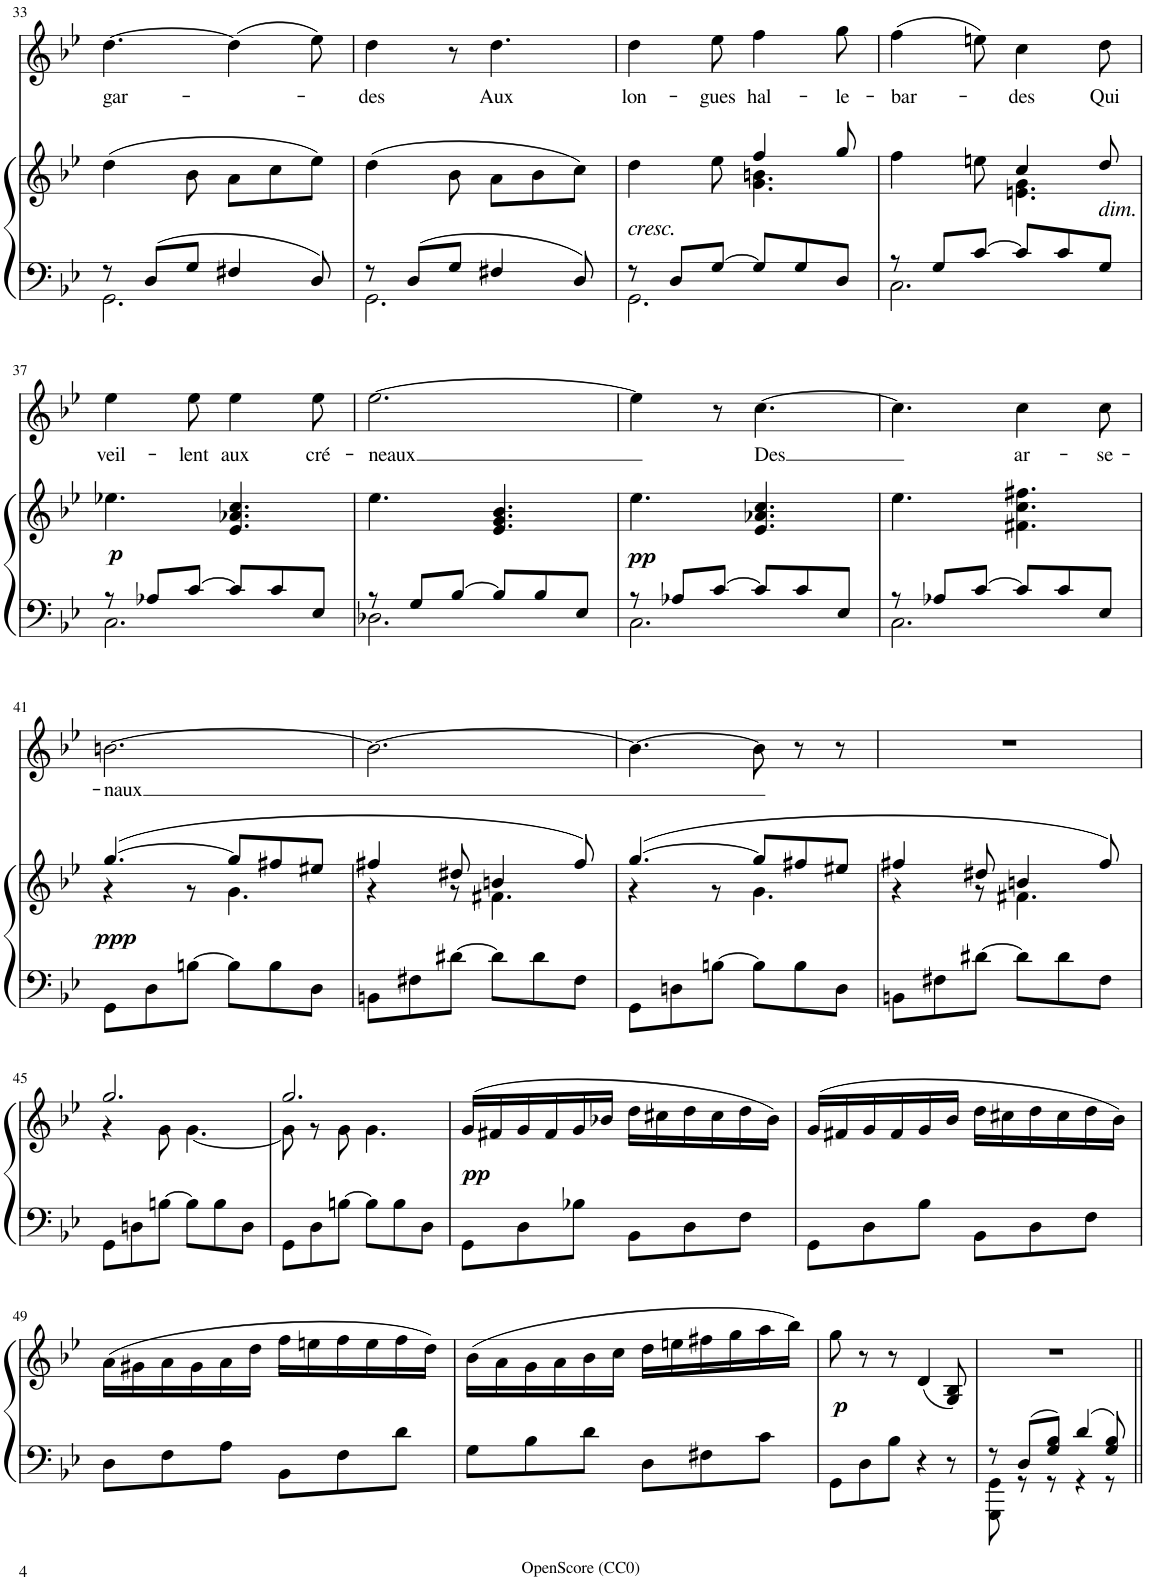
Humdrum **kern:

**kern	**kern	**dynam	**kern	**text
*part2	*part2	*part2	*part1	*part1
*staff3	*staff2	*staff2/3	*staff1	*staff1
*I"Piano	*	*	*I"Voice	*
*I'Pno	*	*	*	*
!!LO:PB:g=z
*clefF4	*clefG2	*	*clefG2	*
*k[b-e-]	*k[b-e-]	*	*k[b-e-]	*
*M6/8	*M6/8	*	*M6/8	*
=33	=33	=33	=33	=33
*^	*	*	*	*
!	!	!	!	!	!LO:LY:b
8r	2.GG\	(4dd\	.	[4.dd\	gar-
8D/L	.	.	.	.	.
8G/J	.	8b-\	.	.	.
4F#X/	.	8a\L	.	(4dd\]	.
.	.	8cc\	.	.	.
8D/	.	8ee-\J)	.	8ee-\)	.
=34	=34	=34	=34	=34	=34
!	!	!	!	!	!LO:LY:b
8r	2.GG\	(4dd\	.	4dd\	-des
8D/L	.	.	.	.	.
8G/J	.	8b-\	.	8r	.
!	!	!	!	!	!LO:LY:b
4F#X/	.	8a\L	.	4.dd\	Aux
.	.	8b-\	.	.	.
8D/	.	8cc\J)	.	.	.
=35	=35	=35	=35	=35	=35
*	*	*^	*	*	*
!	!	!LO:TX:b:i:t=cresc.	!	!	!	!
!	!	!	!	!	!	!LO:LY:b
8r	2.GG\	4dd\	4ryy	.	4dd\	lon-
8D/L	.	.	.	.	.	.
!	!	!	!	!	!	!LO:LY:b
[8G/J	.	8ee-\	8ryy	.	8ee-\	-gues
!	!	!	!	!	!	!LO:LY:b
8G/L]	.	4ff/	4.g\ 4.bn\	.	4ff\	hal-
8G/	.	.	.	.	.	.
!	!	!	!	!	!	!LO:LY:b
8D/J	.	8gg/	.	.	8gg\	-le-
=36	=36	=36	=36	=36	=36	=36
!	!	!	!	!	!	!LO:LY:b
8r	2.C\	4ff\	4ryy	.	(4ff\	-bar-
8G/L	.	.	.	.	.	.
[8c/J	.	8een\	8ryy	.	8een\)	.
!	!	!	!	!	!	!LO:LY:b
8c/L]	.	4cc/	4.en\ 4.g\	.	4cc\	-des
8c/	.	.	.	.	.	.
!	!	!LO:TX:b:i:t=dim.	!	!	!	!
!	!	!	!	!	!	!LO:LY:b
8G/J	.	8dd/	.	.	8dd\	Qui
*	*	*v	*v	*	*	*
!!LO:LB:g=z
=37	=37	=37	=37	=37	=37
!	!	!	!LO:DY:b	!	!LO:LY:b
8r	2.C\	4.ee-X\	p	4ee-\	veil-
8A-X/L	.	.	.	.	.
!	!	!	!	!	!LO:LY:b
[8c/J	.	.	.	8ee-\	-lent
!	!	!	!	!	!LO:LY:b
8c/L]	.	4.e-/ 4.a-X/ 4.cc/	.	4ee-\	aux
8c/	.	.	.	.	.
!	!	!	!	!	!LO:LY:b
8E-/J	.	.	.	8ee-\	cré-
=38	=38	=38	=38	=38	=38
!	!	!	!	!	!LO:LY:b
8r	2.D-X\	4.ee-\	.	[2.ee-\	-neaux
8G/L	.	.	.	.	.
[8B-/J	.	.	.	.	.
8B-/L]	.	4.e-/ 4.g/ 4.b-/	.	.	.
8B-/	.	.	.	.	.
8E-/J	.	.	.	.	.
=39	=39	=39	=39	=39	=39
!	!	!	!LO:DY:b	!	!
8r	2.C\	4.ee-\	pp	4ee-\]	.
8A-X/L	.	.	.	.	.
[8c/J	.	.	.	8r	.
!	!	!	!	!	!LO:LY:b
8c/L]	.	4.e-/ 4.a-X/ 4.cc/	.	[4.cc\	Des
8c/	.	.	.	.	.
8E-/J	.	.	.	.	.
=40	=40	=40	=40	=40	=40
8r	2.C\	4.ee-\	.	4.cc\]	.
8A-X/L	.	.	.	.	.
[8c/J	.	.	.	.	.
!	!	!	!	!	!LO:LY:b
8c/L]	.	4.f#X\ 4.cc\ 4.ff#X\	.	4cc\	ar-
8c/	.	.	.	.	.
!	!	!	!	!	!LO:LY:b
8E-/J	.	.	.	8cc\	-se-
*v	*v	*	*	*	*
!!LO:LB:g=z
=41	=41	=41	=41	=41
*	*^	*	*	*
!	!	!	!LO:DY:b	!	!LO:LY:b
8GG\L	([4.gg/	4r	ppp	[2.bn\	-naux
8D\	.	.	.	.	.
[8Bn\J	.	8r	.	.	.
8B\L]	8gg/L]	4.g\	.	.	.
8B\	8ff#X/	.	.	.	.
8D\J	8ee#X/J	.	.	.	.
=42	=42	=42	=42	=42	=42
8BBn\L	4ff#X/	4r	.	2.b\_	.
8F#X\	.	.	.	.	.
[8d#X\J	8dd#X/	8r	.	.	.
8d#\L]	4bn/	4.f#X\	.	.	.
8d#\	.	.	.	.	.
8F#\J	8ff#/)	.	.	.	.
=43	=43	=43	=43	=43	=43
8GG\L	([4.gg/	4r	.	4.b\_	.
8Dn\	.	.	.	.	.
[8Bn\J	.	8r	.	.	.
8B\L]	8gg/L]	4.g\	.	8b\]	.
8B\	8ff#X/	.	.	8r	.
8D\J	8ee#X/J	.	.	8r	.
=44	=44	=44	=44	=44	=44
8BBn\L	4ff#X/	4r	.	2.r	.
8F#X\	.	.	.	.	.
[8d#X\J	8dd#X/	8r	.	.	.
8d#\L]	4bn/	4.f#X\	.	.	.
8d#\	.	.	.	.	.
8F#\J	8ff#/)	.	.	.	.
!!LO:LB:g=z
=45	=45	=45	=45	=45	=45
*k[b-e-]	*k[b-e-]	*	*	*k[b-e-]	*
8GG\L	2.gg/	4r	.	2.r	.
8Dn\	.	.	.	.	.
[8Bn\J	.	8g\	.	.	.
8B\L]	.	[4.g\	.	.	.
8B\	.	.	.	.	.
8D\J	.	.	.	.	.
=46	=46	=46	=46	=46	=46
8GG\L	2.gg/	8g\]	.	2.r	.
8D\	.	8r	.	.	.
[8Bn\J	.	8g\	.	.	.
8B\L]	.	4.g\	.	.	.
8B\	.	.	.	.	.
8D\J	.	.	.	.	.
*	*v	*v	*	*	*
=47	=47	=47	=47	=47
!	!	!LO:DY:b	!	!
8GG\L	(16g/LL	pp	2.r	.
.	16f#X/	.	.	.
8D\	16g/	.	.	.
.	16f#/	.	.	.
8B-X\J	16g/	.	.	.
.	16b-X/JJ	.	.	.
8BB-\L	16dd\LL	.	.	.
.	16cc#X\	.	.	.
8D\	16dd\	.	.	.
.	16cc#\	.	.	.
8F\J	16dd\	.	.	.
.	16b-\JJ)	.	.	.
=48	=48	=48	=48	=48
8GG\L	(16g/LL	.	2.r	.
.	16f#X/	.	.	.
8D\	16g/	.	.	.
.	16f#/	.	.	.
8B-\J	16g/	.	.	.
.	16b-/JJ	.	.	.
8BB-\L	16dd\LL	.	.	.
.	16cc#X\	.	.	.
8D\	16dd\	.	.	.
.	16cc#\	.	.	.
8F\J	16dd\	.	.	.
.	16b-\JJ)	.	.	.
!!LO:LB:g=z
=49	=49	=49	=49	=49
8D\L	(16a\LL	.	2.r	.
.	16g#X\	.	.	.
8F\	16a\	.	.	.
.	16g#\	.	.	.
8A\J	16a\	.	.	.
.	16dd\JJ	.	.	.
8BB-\L	16ff\LL	.	.	.
.	16een\	.	.	.
8F\	16ff\	.	.	.
.	16ee\	.	.	.
8d\J	16ff\	.	.	.
.	16dd\JJ)	.	.	.
=50	=50	=50	=50	=50
8G\L	(16b-\LL	.	2.r	.
.	16a\	.	.	.
8B-\	16g\	.	.	.
.	16a\	.	.	.
8d\J	16b-\	.	.	.
.	16cc\JJ	.	.	.
8D\L	16dd\LL	.	.	.
.	16een\	.	.	.
8F#X\	16ff#X\	.	.	.
.	16gg\	.	.	.
8c\J	16aa\	.	.	.
.	16bb-\JJ)	.	.	.
=51	=51	=51	=51	=51
!	!	!LO:DY:b	!	!
8GG\L	8gg\	p	2.r	.
8D\	8r	.	.	.
8B-\J	8r	.	.	.
4r	(4d/	.	.	.
8r	8G/ 8B-/)	.	.	.
=52	=52	=52	=52	=52
*^	*	*	*	*
8r	8GGG\ 8GG\	2.r	.	2.r	.
8D/L	8r	.	.	.	.
8G/ 8B-/J	8r	.	.	.	.
4d/	4r	.	.	.	.
8G/ 8B-/	8r	.	.	.	.
*v	*v	*	*	*	*
=||	=||	=||	=||	=||
*-	*-	*-	*-	*-
